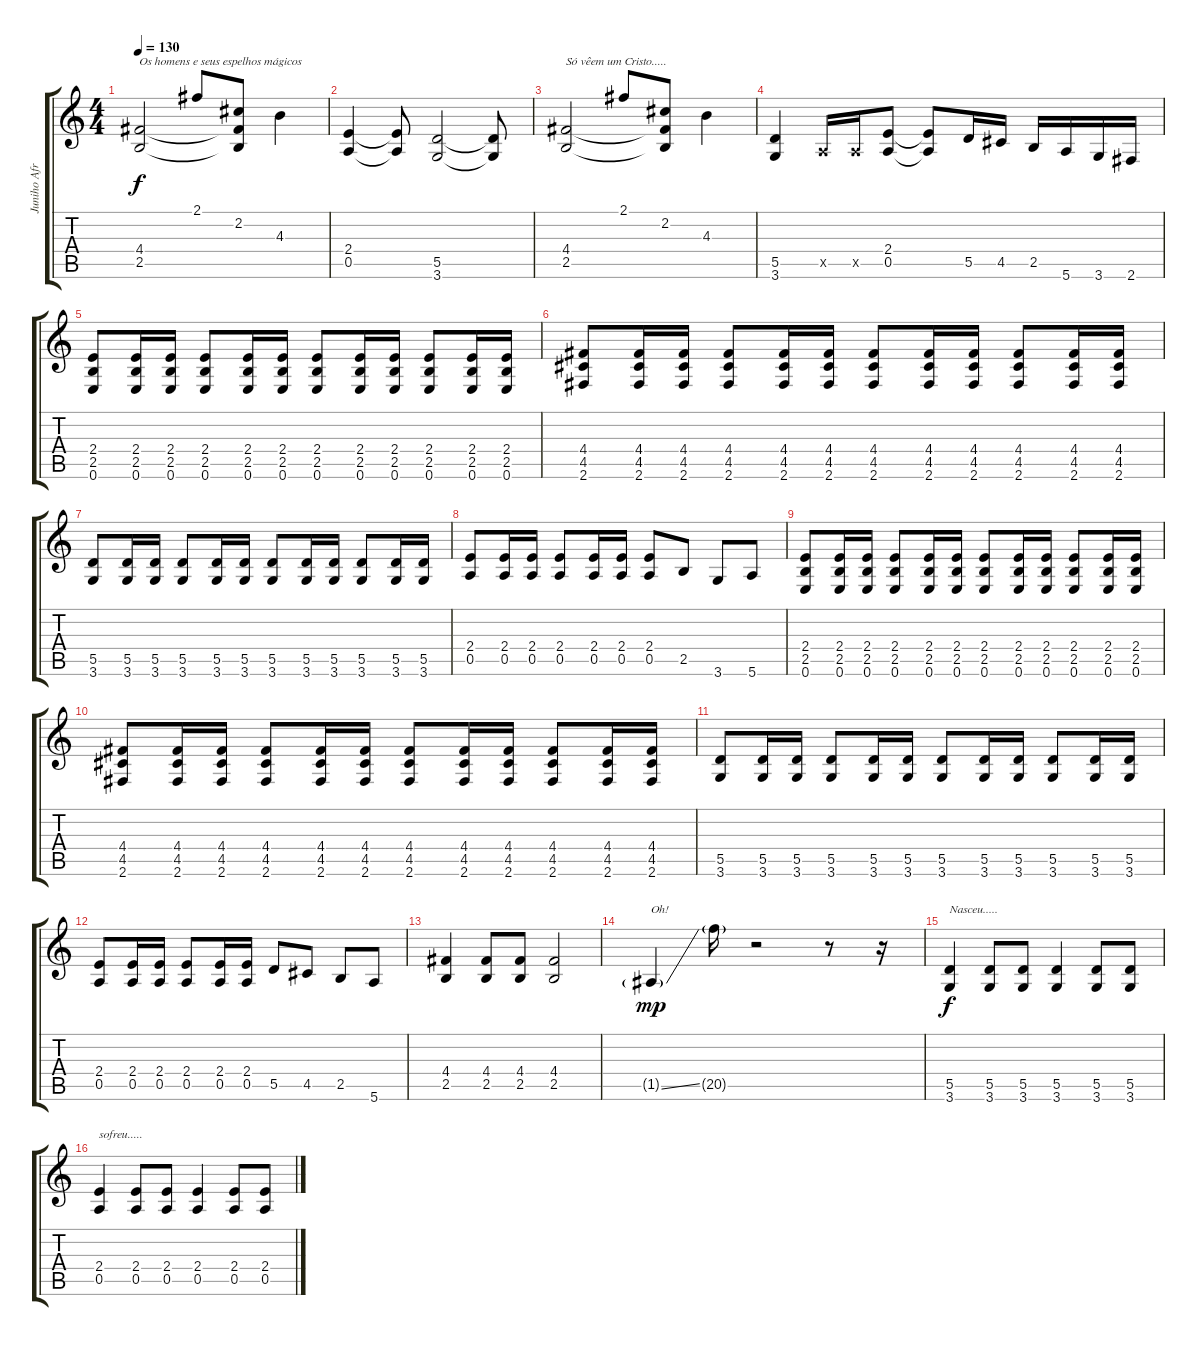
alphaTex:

\track ("Juniho Afran " "Juniho Afr") {instrument distortionguitar}
\staff {score tabs}
\tuning (E4 B3 G3 D3 A2 E2) {hide}
\ts (4 4)
\tempo 130
\clef g2
\ks c
(4.4 2.5).2{txt "Os homens e seus espelhos mágicos" dy f} 2.1.8 (2.2 4.4{t} 2.5{t}).8 4.3.4 |
(2.4 0.5).4 (2.4{t} 0.5{t}).8 (5.5 3.6).2 (5.5{t} 3.6{t}).8 |
(4.4 2.5).2{txt "Só vêem um Cristo....."} 2.1.8 (2.2 4.4{t} 2.5{t}).8 4.3.4 |
(5.5 3.6).4 0.5{x}.16 0.5{x}.16 (2.4 0.5).8 (2.4{t} 0.5{t}).8 5.5.16 4.5.16 2.5.16 5.6.16 3.6.16 2.6.16 |
(2.4 2.5 0.6).8 (2.4 2.5 0.6).16 (2.4 2.5 0.6).16 (2.4 2.5 0.6).8 (2.4 2.5 0.6).16 (2.4 2.5 0.6).16 (2.4 2.5 0.6).8 (2.4 2.5 0.6).16 (2.4 2.5 0.6).16 (2.4 2.5 0.6).8 (2.4 2.5 0.6).16 (2.4 2.5 0.6).16 |
(4.4 4.5 2.6).8 (4.4 4.5 2.6).16 (4.4 4.5 2.6).16 (4.4 4.5 2.6).8 (4.4 4.5 2.6).16 (4.4 4.5 2.6).16 (4.4 4.5 2.6).8 (4.4 4.5 2.6).16 (4.4 4.5 2.6).16 (4.4 4.5 2.6).8 (4.4 4.5 2.6).16 (4.4 4.5 2.6).16 |
(5.5 3.6).8 (5.5 3.6).16 (5.5 3.6).16 (5.5 3.6).8 (5.5 3.6).16 (5.5 3.6).16 (5.5 3.6).8 (5.5 3.6).16 (5.5 3.6).16 (5.5 3.6).8 (5.5 3.6).16 (5.5 3.6).16 |
(2.4 0.5).8 (2.4 0.5).16 (2.4 0.5).16 (2.4 0.5).8 (2.4 0.5).16 (2.4 0.5).16 (2.4 0.5).8 2.5.8 3.6.8 5.6.8 |
(2.4 2.5 0.6).8 (2.4 2.5 0.6).16 (2.4 2.5 0.6).16 (2.4 2.5 0.6).8 (2.4 2.5 0.6).16 (2.4 2.5 0.6).16 (2.4 2.5 0.6).8 (2.4 2.5 0.6).16 (2.4 2.5 0.6).16 (2.4 2.5 0.6).8 (2.4 2.5 0.6).16 (2.4 2.5 0.6).16 |
(4.4 4.5 2.6).8 (4.4 4.5 2.6).16 (4.4 4.5 2.6).16 (4.4 4.5 2.6).8 (4.4 4.5 2.6).16 (4.4 4.5 2.6).16 (4.4 4.5 2.6).8 (4.4 4.5 2.6).16 (4.4 4.5 2.6).16 (4.4 4.5 2.6).8 (4.4 4.5 2.6).16 (4.4 4.5 2.6).16 |
(5.5 3.6).8 (5.5 3.6).16 (5.5 3.6).16 (5.5 3.6).8 (5.5 3.6).16 (5.5 3.6).16 (5.5 3.6).8 (5.5 3.6).16 (5.5 3.6).16 (5.5 3.6).8 (5.5 3.6).16 (5.5 3.6).16 |
(2.4 0.5).8 (2.4 0.5).16 (2.4 0.5).16 (2.4 0.5).8 (2.4 0.5).16 (2.4 0.5).16 5.5.8 4.5.8 2.5.8 5.6.8 |
(4.4 2.5).4 (4.4 2.5).8 (4.4 2.5).8 (4.4 2.5).2 |
1.5{ss g}.4{txt "Oh!" dy mp} 20.5{g}.16 r.2 r.8 r.16 |
(5.5 3.6).4{txt "Nasceu....." dy f} (5.5 3.6).8 (5.5 3.6).8 (5.5 3.6).4 (5.5 3.6).8 (5.5 3.6).8 |
(2.4 0.5).4{txt "sofreu....."} (2.4 0.5).8 (2.4 0.5).8 (2.4 0.5).4 (2.4 0.5).8 (2.4 0.5).8
